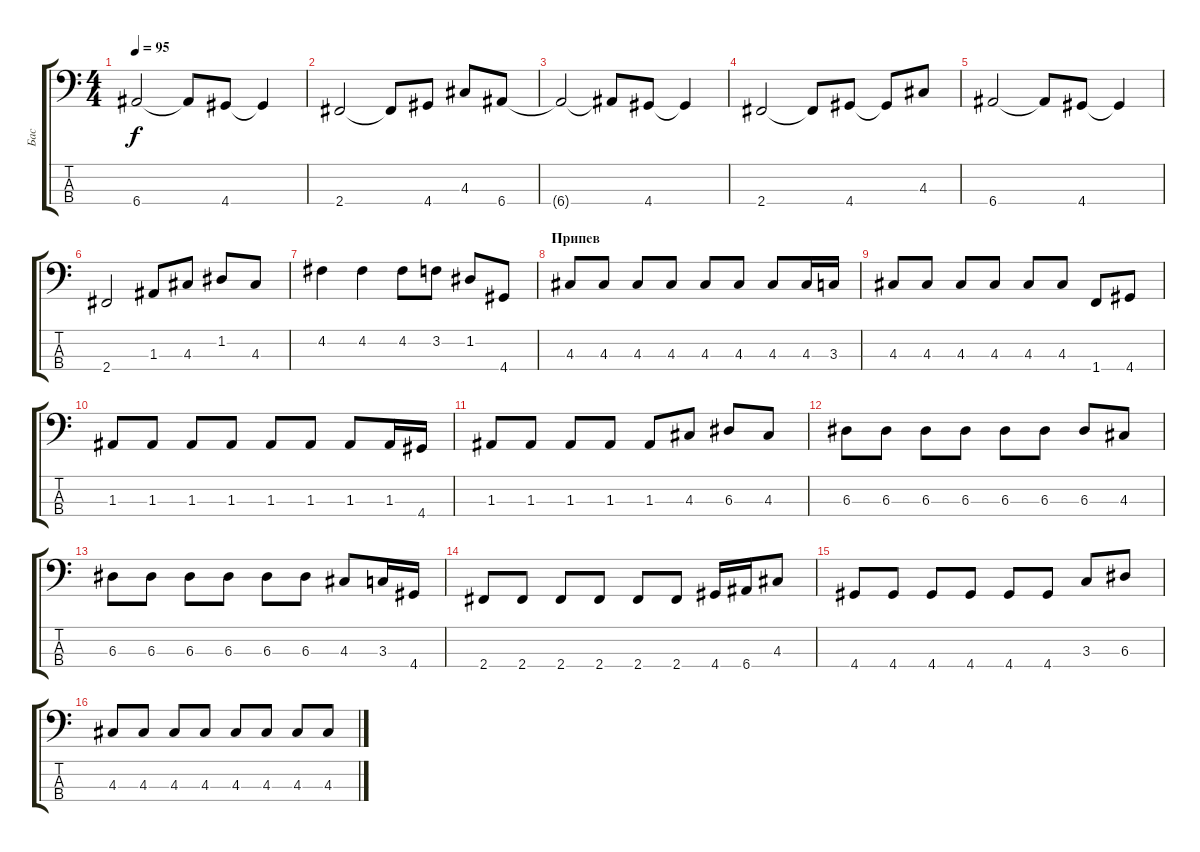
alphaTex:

\track ("Бас" "Бас") {instrument electricbassfinger}
\staff {score tabs}
\tuning (G2 D2 A1 E1) {hide}
\ts (4 4)
\tempo 95
\clef f4
\ks c
6.4.2{dy f} 6.4{t}.8 4.4.8 4.4{t}.4 |
2.4.2 2.4{t}.8 4.4.8 4.3.8 6.4.8 |
6.4{t}.2 6.4{t}.8 4.4.8 4.4{t}.4 |
2.4.2 2.4{t}.8 4.4.8 4.4{t}.8 4.3.8 |
6.4.2 6.4{t}.8 4.4.8 4.4{t}.4 |
2.4.2 1.3.8 4.3.8 1.2.8 4.3.8 |
4.2.4 4.2.4 4.2.8 3.2.8 1.2.8 4.4.8 |
\section ("" "Припев")
4.3.8 4.3.8 4.3.8 4.3.8 4.3.8 4.3.8 4.3.8 4.3.16 3.3.16 |
4.3.8 4.3.8 4.3.8 4.3.8 4.3.8 4.3.8 1.4.8 4.4.8 |
1.3.8 1.3.8 1.3.8 1.3.8 1.3.8 1.3.8 1.3.8 1.3.16 4.4.16 |
1.3.8 1.3.8 1.3.8 1.3.8 1.3.8 4.3.8 6.3.8 4.3.8 |
6.3.8 6.3.8 6.3.8 6.3.8 6.3.8 6.3.8 6.3.8 4.3.8 |
6.3.8 6.3.8 6.3.8 6.3.8 6.3.8 6.3.8 4.3.8 3.3.16 4.4.16 |
2.4.8 2.4.8 2.4.8 2.4.8 2.4.8 2.4.8 4.4.16 6.4.16 4.3.8 |
4.4.8 4.4.8 4.4.8 4.4.8 4.4.8 4.4.8 3.3.8 6.3.8 |
4.3.8 4.3.8 4.3.8 4.3.8 4.3.8 4.3.8 4.3.8 4.3.8
